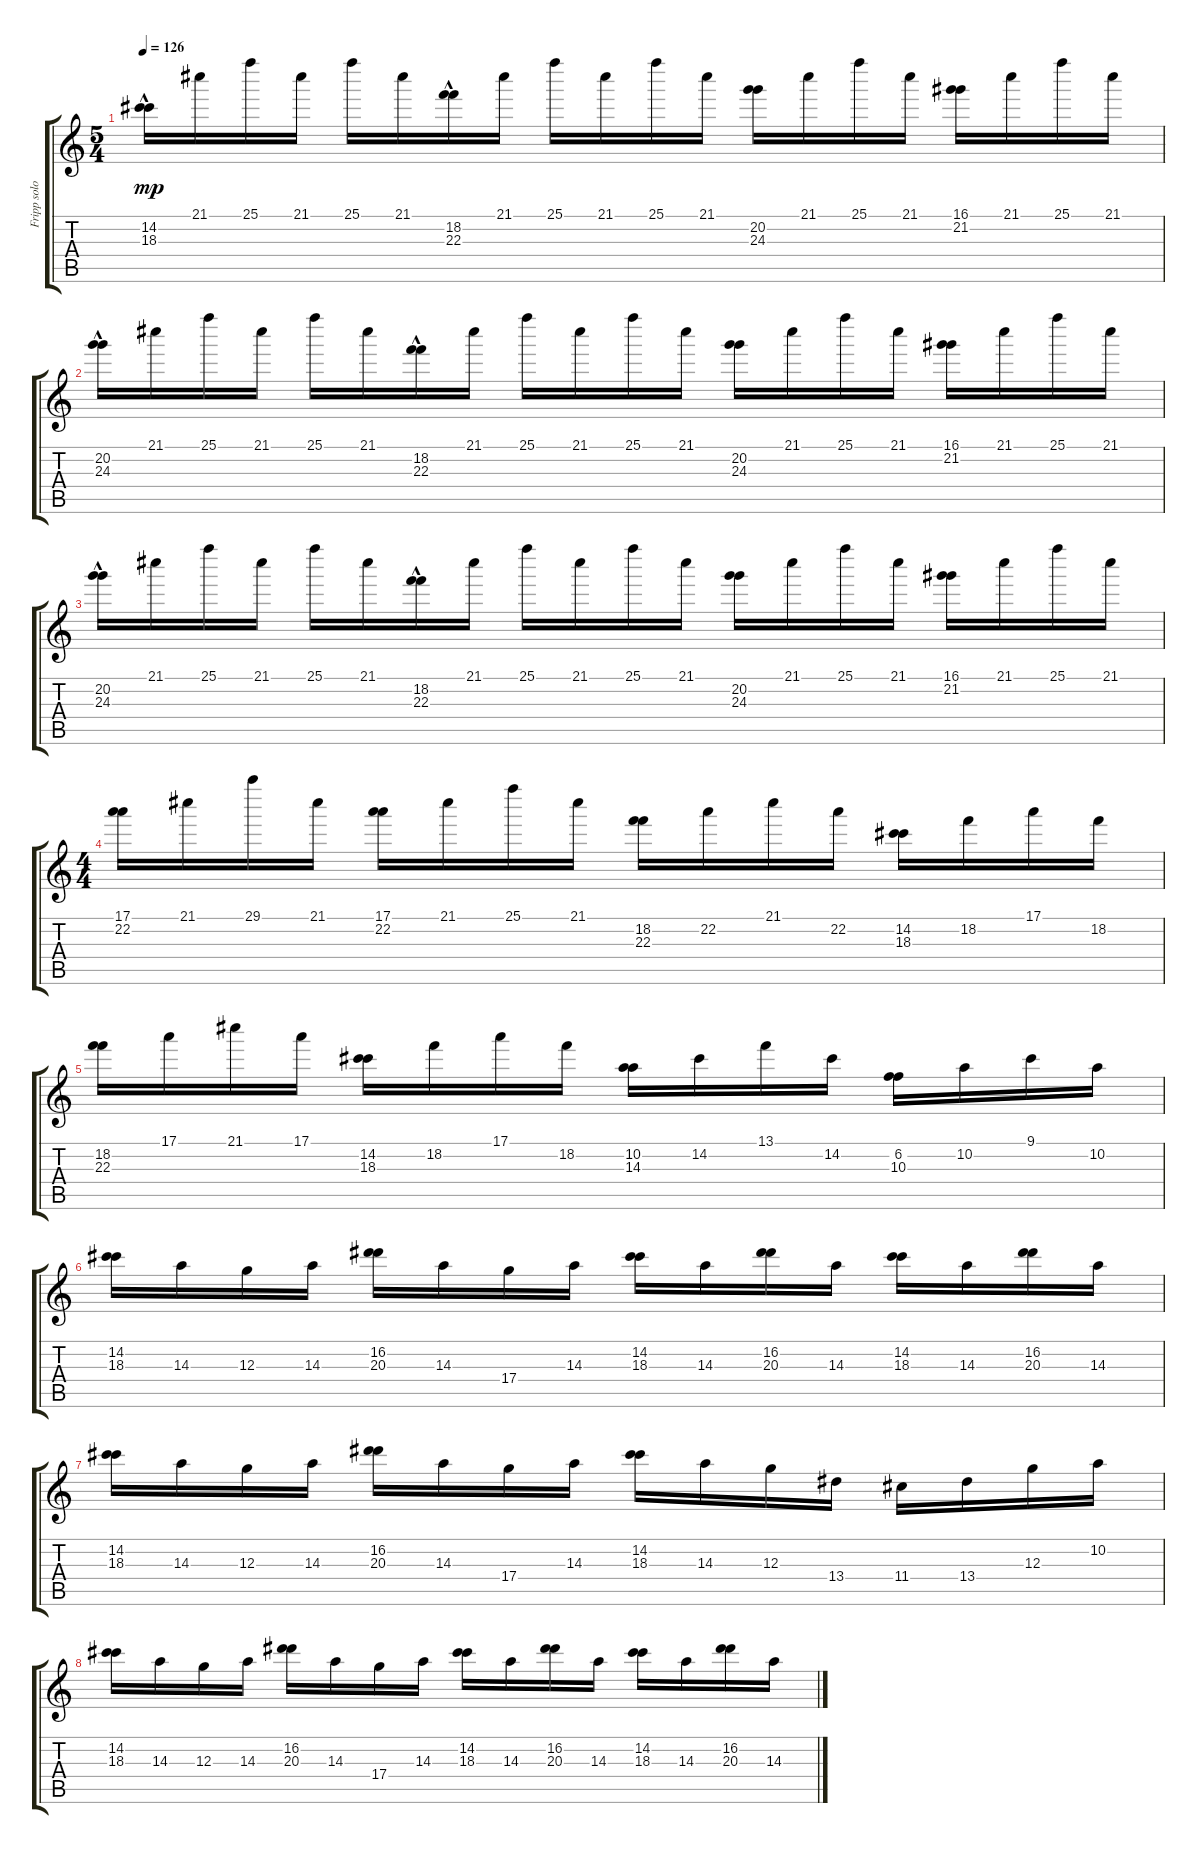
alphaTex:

\track ("Fripp solo" "Fripp solo") {instrument acousticguitarnylon}
\staff {score tabs}
\tuning (E4 B3 G3 D3 A2 E2) {hide}
\ts (5 4)
\tempo 126
\clef g2
\ks c
(14.2{hac} 18.3{hac}).16{dy mp} 21.1.16 25.1.16 21.1.16 25.1.16 21.1.16 (18.2{hac} 22.3{hac}).16 21.1.16 25.1.16 21.1.16 25.1.16 21.1.16 (20.2 24.3).16 21.1.16 25.1.16 21.1.16 (16.1 21.2).16 21.1.16 25.1.16 21.1.16 |
(20.2{hac} 24.3{hac}).16 21.1.16 25.1.16 21.1.16 25.1.16 21.1.16 (18.2{hac} 22.3{hac}).16 21.1.16 25.1.16 21.1.16 25.1.16 21.1.16 (20.2 24.3).16 21.1.16 25.1.16 21.1.16 (16.1 21.2).16 21.1.16 25.1.16 21.1.16 |
(20.2{hac} 24.3{hac}).16 21.1.16 25.1.16 21.1.16 25.1.16 21.1.16 (18.2{hac} 22.3{hac}).16 21.1.16 25.1.16 21.1.16 25.1.16 21.1.16 (20.2 24.3).16 21.1.16 25.1.16 21.1.16 (16.1 21.2).16 21.1.16 25.1.16 21.1.16 |
\ts (4 4)
(17.1 22.2).16 21.1.16 29.1.16 21.1.16 (17.1 22.2).16 21.1.16 25.1.16 21.1.16 (18.2 22.3).16 22.2.16 21.1.16 22.2.16 (14.2 18.3).16 18.2.16 17.1.16 18.2.16 |
(18.2 22.3).16 17.1.16 21.1.16 17.1.16 (14.2 18.3).16 18.2.16 17.1.16 18.2.16 (10.2 14.3).16 14.2.16 13.1.16 14.2.16 (6.2 10.3).16 10.2.16 9.1.16 10.2.16 |
(14.2 18.3).16 14.3.16 12.3.16 14.3.16 (16.2 20.3).16 14.3.16 17.4.16 14.3.16 (14.2 18.3).16 14.3.16 (16.2 20.3).16 14.3.16 (14.2 18.3).16 14.3.16 (16.2 20.3).16 14.3.16 |
(14.2 18.3).16 14.3.16 12.3.16 14.3.16 (16.2 20.3).16 14.3.16 17.4.16 14.3.16 (14.2 18.3).16 14.3.16 12.3.16 13.4.16 11.4.16 13.4.16 12.3.16 10.2.16 |
(14.2 18.3).16 14.3.16 12.3.16 14.3.16 (16.2 20.3).16 14.3.16 17.4.16 14.3.16 (14.2 18.3).16 14.3.16 (16.2 20.3).16 14.3.16 (14.2 18.3).16 14.3.16 (16.2 20.3).16 14.3.16
